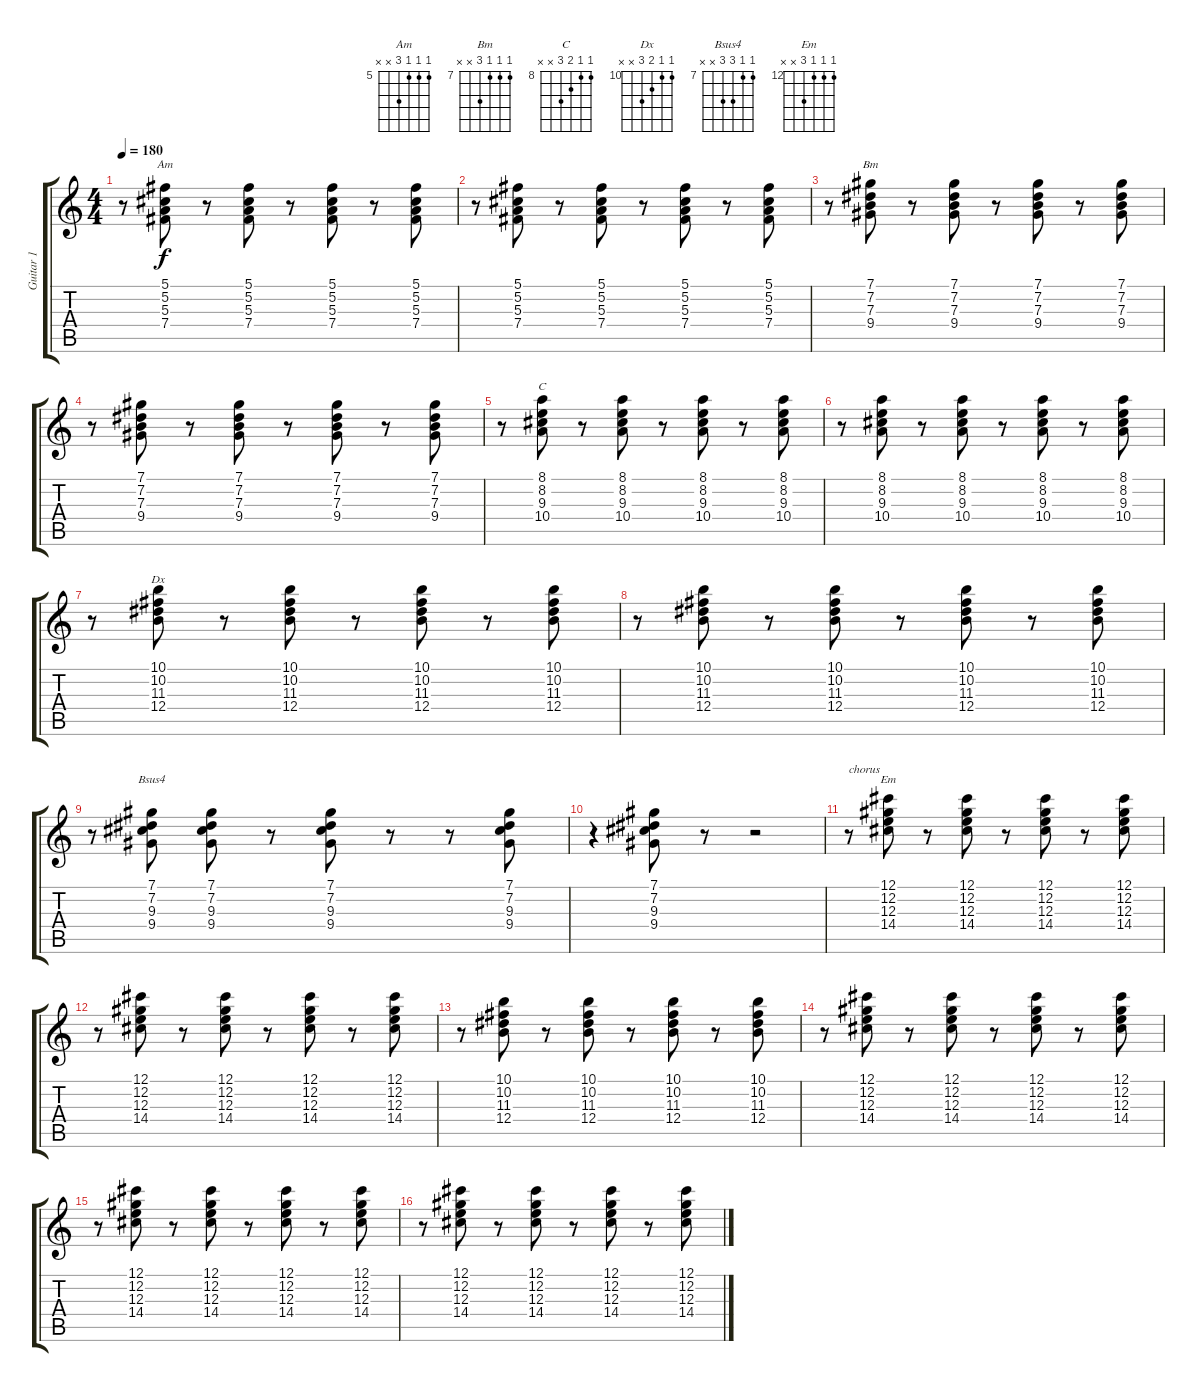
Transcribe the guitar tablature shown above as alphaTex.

\track ("Guitar 1" "Guitar 1") {instrument electricguitarclean}
\staff {score tabs}
\tuning (Db4 Ab3 E3 B2 Gb2 Db2) {hide}
\chord ("Am" 5 5 5 7 x x) {firstfret 5}
\chord ("Bm" 7 7 7 9 x x) {firstfret 7}
\chord ("C" 8 8 9 10 x x) {firstfret 8}
\chord ("Dx" 10 10 11 12 x x) {firstfret 10}
\chord ("Bsus4" 7 7 9 9 x x) {firstfret 7}
\chord ("Em" 12 12 12 14 x x) {firstfret 12}
\ts (4 4)
\tempo 180
\clef g2
\ks c
r.8{dy f} (5.1 5.2 5.3 7.4).8{ch "Am"} r.8 (5.1 5.2 5.3 7.4).8 r.8 (5.1 5.2 5.3 7.4).8 r.8 (5.1 5.2 5.3 7.4).8 |
r.8 (5.1 5.2 5.3 7.4).8 r.8 (5.1 5.2 5.3 7.4).8 r.8 (5.1 5.2 5.3 7.4).8 r.8 (5.1 5.2 5.3 7.4).8 |
r.8 (7.1 7.2 7.3 9.4).8{ch "Bm"} r.8 (7.1 7.2 7.3 9.4).8 r.8 (7.1 7.2 7.3 9.4).8 r.8 (7.1 7.2 7.3 9.4).8 |
r.8 (7.1 7.2 7.3 9.4).8 r.8 (7.1 7.2 7.3 9.4).8 r.8 (7.1 7.2 7.3 9.4).8 r.8 (7.1 7.2 7.3 9.4).8 |
r.8 (8.1 8.2 9.3 10.4).8{ch "C"} r.8 (8.1 8.2 9.3 10.4).8 r.8 (8.1 8.2 9.3 10.4).8 r.8 (8.1 8.2 9.3 10.4).8 |
r.8 (8.1 8.2 9.3 10.4).8 r.8 (8.1 8.2 9.3 10.4).8 r.8 (8.1 8.2 9.3 10.4).8 r.8 (8.1 8.2 9.3 10.4).8 |
r.8 (10.1 10.2 11.3 12.4).8{ch "Dx"} r.8 (10.1 10.2 11.3 12.4).8 r.8 (10.1 10.2 11.3 12.4).8 r.8 (10.1 10.2 11.3 12.4).8 |
r.8 (10.1 10.2 11.3 12.4).8 r.8 (10.1 10.2 11.3 12.4).8 r.8 (10.1 10.2 11.3 12.4).8 r.8 (10.1 10.2 11.3 12.4).8 |
r.8 (7.1 7.2 9.3 9.4).8{ch "Bsus4"} (7.1 7.2 9.3 9.4).8 r.8 (7.1 7.2 9.3 9.4).8 r.8 r.8 (7.1 7.2 9.3 9.4).8 |
r.4 (7.1 7.2 9.3 9.4).8 r.8 r.2 |
r.8{txt "chorus"} (12.1 12.2 12.3 14.4).8{ch "Em"} r.8 (12.1 12.2 12.3 14.4).8 r.8 (12.1 12.2 12.3 14.4).8 r.8 (12.1 12.2 12.3 14.4).8 |
r.8 (12.1 12.2 12.3 14.4).8 r.8 (12.1 12.2 12.3 14.4).8 r.8 (12.1 12.2 12.3 14.4).8 r.8 (12.1 12.2 12.3 14.4).8 |
r.8 (10.1 10.2 11.3 12.4).8 r.8 (10.1 10.2 11.3 12.4).8 r.8 (10.1 10.2 11.3 12.4).8 r.8 (10.1 10.2 11.3 12.4).8 |
r.8 (12.1 12.2 12.3 14.4).8 r.8 (12.1 12.2 12.3 14.4).8 r.8 (12.1 12.2 12.3 14.4).8 r.8 (12.1 12.2 12.3 14.4).8 |
r.8 (12.1 12.2 12.3 14.4).8 r.8 (12.1 12.2 12.3 14.4).8 r.8 (12.1 12.2 12.3 14.4).8 r.8 (12.1 12.2 12.3 14.4).8 |
r.8 (12.1 12.2 12.3 14.4).8 r.8 (12.1 12.2 12.3 14.4).8 r.8 (12.1 12.2 12.3 14.4).8 r.8 (12.1 12.2 12.3 14.4).8
